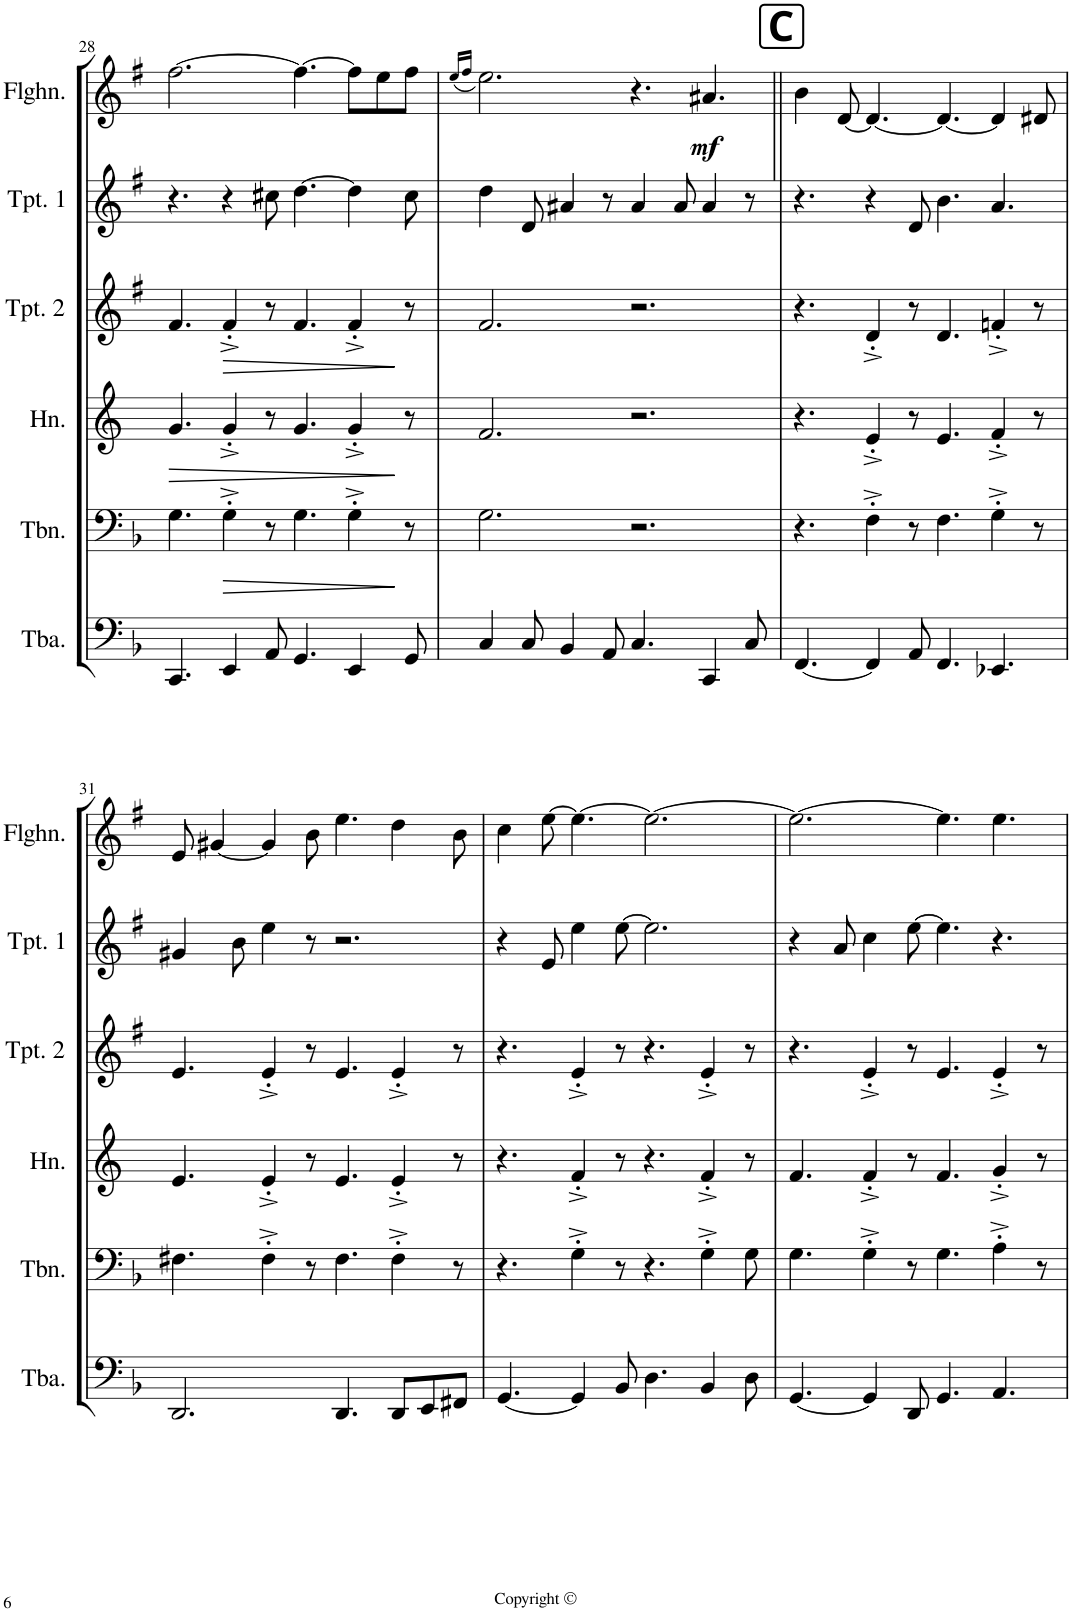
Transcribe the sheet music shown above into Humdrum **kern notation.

**kern	**kern	**dynam	**kern	**dynam	**kern	**dynam	**kern	**kern	**dynam
*part6	*part5	*part5	*part4	*part4	*part3	*part3	*part2	*part1	*part1
*staff6	*staff5	*staff5	*staff4	*staff4	*staff3	*staff3	*staff2	*staff1	*staff1
*I"Tuba	*I"Trombone	*	*I"Horn in F	*	*I"2nd Trumpet in Bb	*	*I"1st Trumpet in Bb	*I"Flügelhorn	*
*I'Tba.	*I'Tbn.	*	*I'Hn.	*	*I'Tpt. 2	*	*I'Tpt. 1	*I'Flghn.	*
!!LO:PB:g=z
*clefF4	*clefF4	*	*clefG2	*	*clefG2	*	*clefG2	*clefG2	*
*	*	*	*Trd4c7	*	*Trd1c2	*	*Trd1c2	*Trd1c2	*
*k[b-]	*k[b-]	*	*k[]	*	*k[f#]	*	*k[f#]	*k[f#]	*
*F:	*F:	*	*	*	*G:	*	*G:	*G:	*
*M12/8	*M12/8	*	*M12/8	*	*M12/8	*	*M12/8	*M12/8	*
=28	=28	=28	=28	=28	=28	=28	=28	=28	=28
!	!	!	!	!LO:HP:b	!	!	!	!	!
4.CC/	4.G\	.	4.g/	>	4.f#/	.	4.r	[2.ff#\	.
!	!	!LO:HP:b	!	!	!	!LO:HP:b	!	!	!
4EE/	4G'^\	>	4g'^/	.	4f#'^/	>	4r	.	.
8AA/	8r	.	8r	.	8r	.	8cc#X\	.	.
4.GG/	4.G\	.	4.g/	.	4.f#/	.	[4.dd\	4.ff#\_	.
4EE/	4G'^\	.	4g'^/	.	4f#'^/	.	4dd\]	8ff#\L]	.
.	.	.	.	.	.	.	.	8ee\	.
8GG/	8r	]	8r	]	8r	]	8cc#\	8ff#\J	.
=29	=29	=29	=29	=29	=29	=29	=29	=29	=29
.	.	.	.	.	.	.	.	(16qee/LL	.
.	.	.	.	.	.	.	.	16qff#/JJ	.
4C/	2.G\	.	2.f/	.	2.f#/	.	4dd\	2.ee\)	.
8C/	.	.	.	.	.	.	8d/	.	.
4BB-/	.	.	.	.	.	.	4a#X/	.	.
8AA/	.	.	.	.	.	.	8r	.	.
4.C/	2.r	.	2.r	.	2.r	.	4a#/	4.r	.
.	.	.	.	.	.	.	8a#/	.	.
!	!	!	!	!	!	!	!	!	!LO:DY:b
4CC/	.	.	.	.	.	.	4a#/	4.a#X/	mf
8C/	.	.	.	.	.	.	8r	.	.
!!LO:REH:place=s1:a:B:cj:fs=19.9975:t=C
=30||	=30||	=30||	=30||	=30||	=30||	=30||	=30||	=30||	=30||
[4.FF/	4.r	.	4.r	.	4.r	.	4.r	4b\	.
.	.	.	.	.	.	.	.	[8d/	.
4FF/]	4F'^\	.	4e'^/	.	4d'^/	.	4r	4.d/_	.
8AA/	8r	.	8r	.	8r	.	8d/	.	.
4.FF/	4.F\	.	4.e/	.	4.d/	.	4.b\	4.d/_	.
4.EE-X/	4G'^\	.	4f'^/	.	4fn'^/	.	4.a/	4d/]	.
.	8r	.	8r	.	8r	.	.	8d#X/	.
!!LO:LB:g=z
=31	=31	=31	=31	=31	=31	=31	=31	=31	=31
2.DD/	4.F#X\	.	4.e/	.	4.e/	.	4g#X/	8e/	.
.	.	.	.	.	.	.	.	[4g#X/	.
.	.	.	.	.	.	.	8b\	.	.
.	4F#'^\	.	4e'^/	.	4e'^/	.	4ee\	4g#/]	.
.	8r	.	8r	.	8r	.	8r	8b\	.
4.DD/	4.F#\	.	4.e/	.	4.e/	.	2.r	4.ee\	.
8DD/L	4F#'^\	.	4e'^/	.	4e'^/	.	.	4dd\	.
8EE/	.	.	.	.	.	.	.	.	.
8FF#X/J	8r	.	8r	.	8r	.	.	8b\	.
=32	=32	=32	=32	=32	=32	=32	=32	=32	=32
[4.GG/	4.r	.	4.r	.	4.r	.	4r	4cc\	.
.	.	.	.	.	.	.	8e/	[8ee\	.
4GG/]	4G'^\	.	4f'^/	.	4e'^/	.	4ee\	4.ee\_	.
8BB-/	8r	.	8r	.	8r	.	[8ee\	.	.
4.D\	4.r	.	4.r	.	4.r	.	2.ee\]	2.ee\_	.
4BB-/	4G'^\	.	4f'^/	.	4e'^/	.	.	.	.
8D\	8G\	.	8r	.	8r	.	.	.	.
=33	=33	=33	=33	=33	=33	=33	=33	=33	=33
[4.GG/	4.G\	.	4.f/	.	4.r	.	4r	2.ee\_	.
.	.	.	.	.	.	.	8a/	.	.
4GG/]	4G'^\	.	4f'^/	.	4e'^/	.	4cc\	.	.
8DD/	8r	.	8r	.	8r	.	[8ee\	.	.
4.GG/	4.G\	.	4.f/	.	4.e/	.	4.ee\]	4.ee\]	.
4.AA/	4A'^\	.	4g'^/	.	4e'^/	.	4.r	4.ee\	.
.	8r	.	8r	.	8r	.	.	.	.
=	=	=	=	=	=	=	=	=	=
*-	*-	*-	*-	*-	*-	*-	*-	*-	*-
